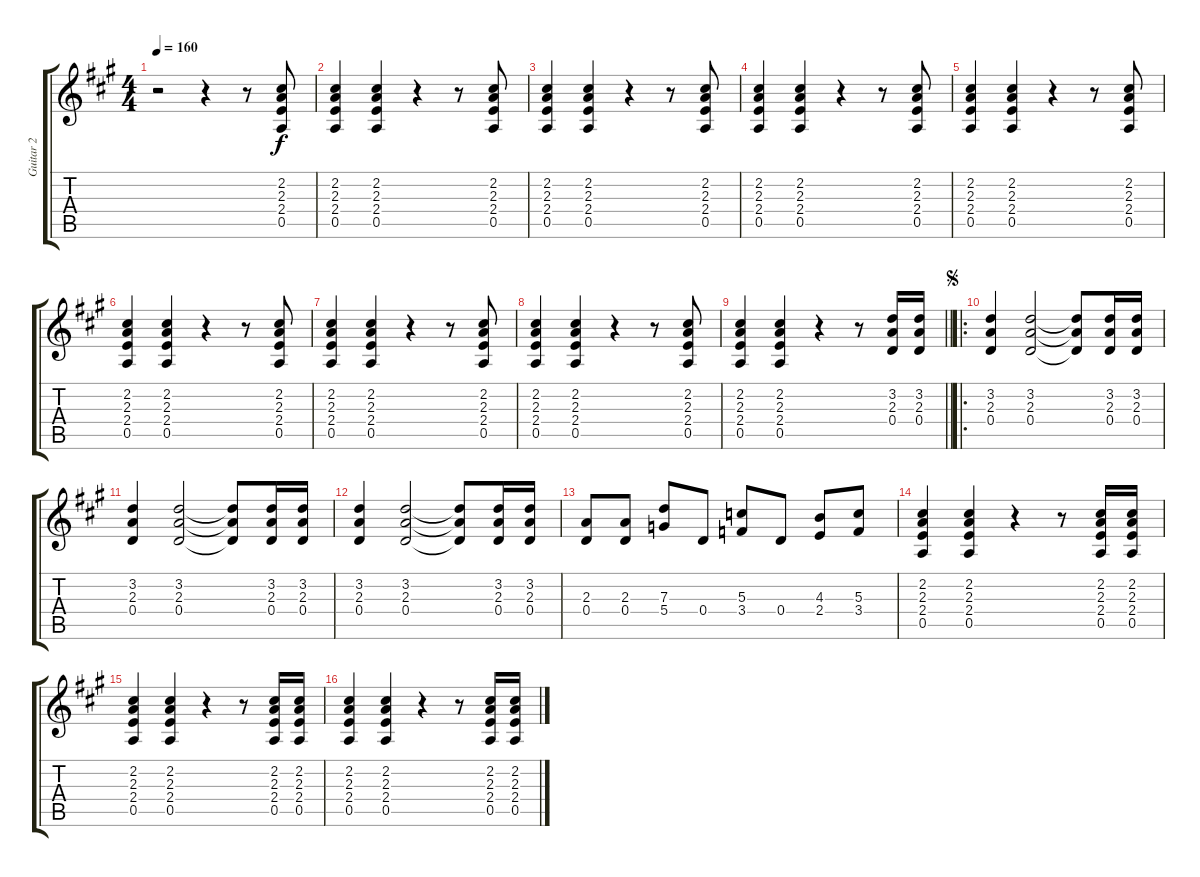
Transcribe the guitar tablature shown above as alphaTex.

\track ("Guitar 2" "Guitar 2") {instrument distortionguitar}
\staff {score tabs}
\tuning (E4 B3 G3 D3 A2 E2) {hide}
\ts (4 4)
\tempo 160
\clef g2
\ks a
r.2{dy f instrument distortionguitar} r.4 r.8 (2.2 2.3 2.4 0.5).8 |
(2.2 2.3 2.4 0.5).4 (2.2 2.3 2.4 0.5).4 r.4 r.8 (2.2 2.3 2.4 0.5).8 |
(2.2 2.3 2.4 0.5).4 (2.2 2.3 2.4 0.5).4 r.4 r.8 (2.2 2.3 2.4 0.5).8 |
(2.2 2.3 2.4 0.5).4 (2.2 2.3 2.4 0.5).4 r.4 r.8 (2.2 2.3 2.4 0.5).8 |
(2.2 2.3 2.4 0.5).4 (2.2 2.3 2.4 0.5).4 r.4 r.8 (2.2 2.3 2.4 0.5).8 |
(2.2 2.3 2.4 0.5).4 (2.2 2.3 2.4 0.5).4 r.4 r.8 (2.2 2.3 2.4 0.5).8 |
(2.2 2.3 2.4 0.5).4 (2.2 2.3 2.4 0.5).4 r.4 r.8 (2.2 2.3 2.4 0.5).8 |
(2.2 2.3 2.4 0.5).4 (2.2 2.3 2.4 0.5).4 r.4 r.8 (2.2 2.3 2.4 0.5).8 |
\barLineRight lightlight
(2.2 2.3 2.4 0.5).4 (2.2 2.3 2.4 0.5).4 r.4 r.8 (3.2 2.3 0.4).16 (3.2 2.3 0.4).16 |
\ro
\jump segno
(3.2 2.3 0.4).4 (3.2 2.3 0.4).2 (3.2{t} 2.3{t} 0.4{t}).8 (3.2 2.3 0.4).16 (3.2 2.3 0.4).16 |
(3.2 2.3 0.4).4 (3.2 2.3 0.4).2 (3.2{t} 2.3{t} 0.4{t}).8 (3.2 2.3 0.4).16 (3.2 2.3 0.4).16 |
(3.2 2.3 0.4).4 (3.2 2.3 0.4).2 (3.2{t} 2.3{t} 0.4{t}).8 (3.2 2.3 0.4).16 (3.2 2.3 0.4).16 |
(2.3 0.4).8 (2.3 0.4).8 (7.3 5.4).8 0.4.8 (5.3 3.4).8 0.4.8 (4.3 2.4).8 (5.3 3.4).8 |
(2.2 2.3 2.4 0.5).4 (2.2 2.3 2.4 0.5).4 r.4 r.8 (2.2 2.3 2.4 0.5).16 (2.2 2.3 2.4 0.5).16 |
(2.2 2.3 2.4 0.5).4 (2.2 2.3 2.4 0.5).4 r.4 r.8 (2.2 2.3 2.4 0.5).16 (2.2 2.3 2.4 0.5).16 |
(2.2 2.3 2.4 0.5).4 (2.2 2.3 2.4 0.5).4 r.4 r.8 (2.2 2.3 2.4 0.5).16 (2.2 2.3 2.4 0.5).16
